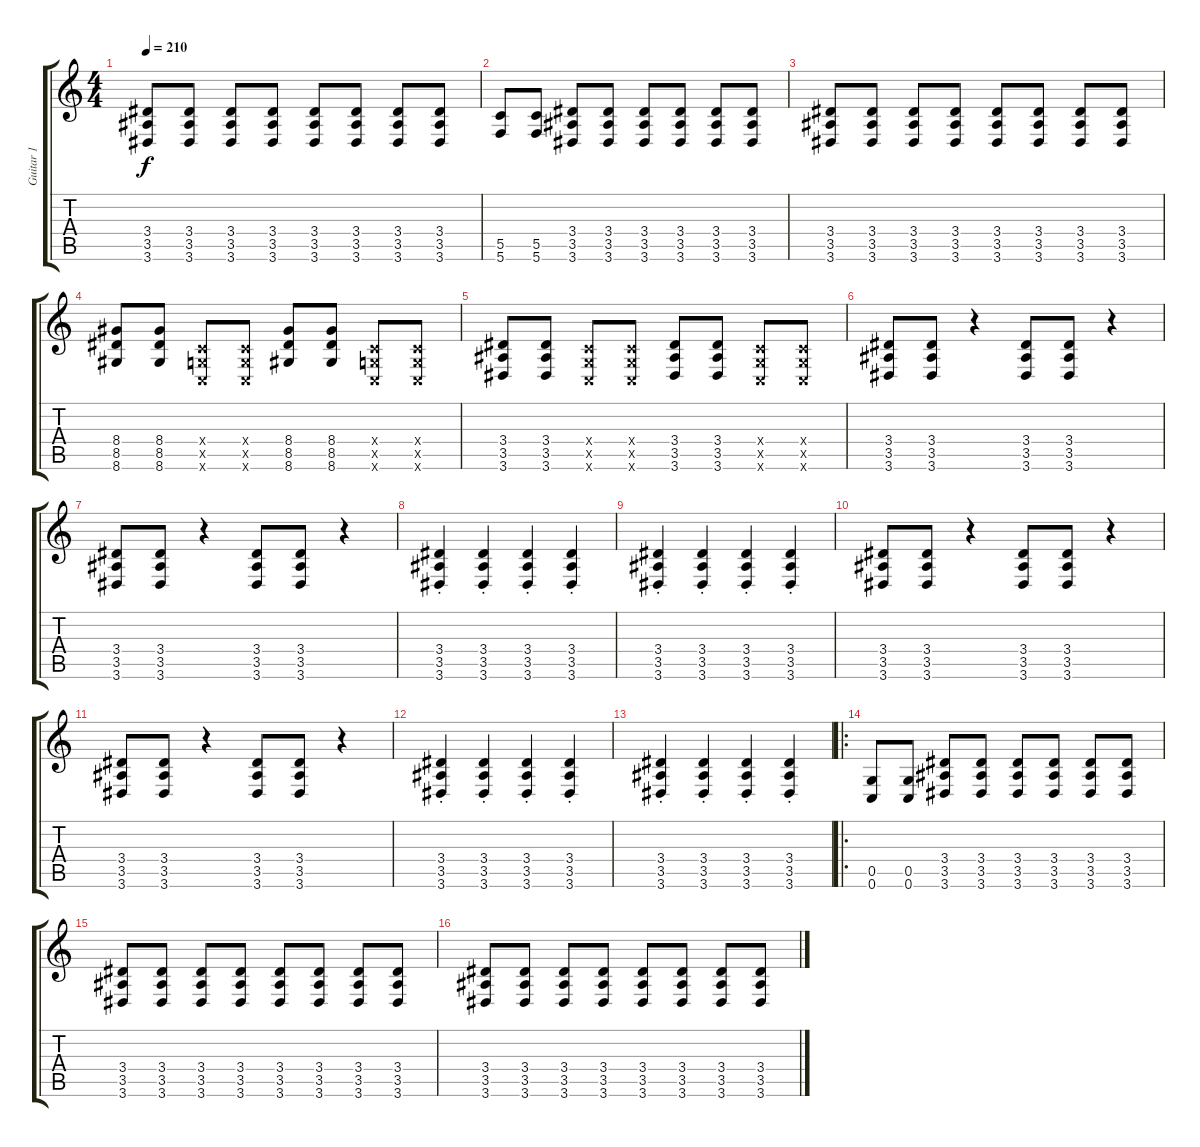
\track ("Guitar 1" "Guitar 1") {instrument distortionguitar}
\staff {score tabs}
\tuning (D4 A3 F3 C3 G2 C2) {hide}
\ts (4 4)
\tempo 210
\clef g2
\ks c
(3.4 3.5 3.6).8{dy f} (3.4 3.5 3.6).8 (3.4 3.5 3.6).8 (3.4 3.5 3.6).8 (3.4 3.5 3.6).8 (3.4 3.5 3.6).8 (3.4 3.5 3.6).8 (3.4 3.5 3.6).8 |
(5.5 5.6).8 (5.5 5.6).8 (3.4 3.5 3.6).8 (3.4 3.5 3.6).8 (3.4 3.5 3.6).8 (3.4 3.5 3.6).8 (3.4 3.5 3.6).8 (3.4 3.5 3.6).8 |
(3.4 3.5 3.6).8 (3.4 3.5 3.6).8 (3.4 3.5 3.6).8 (3.4 3.5 3.6).8 (3.4 3.5 3.6).8 (3.4 3.5 3.6).8 (3.4 3.5 3.6).8 (3.4 3.5 3.6).8 |
(8.4 8.5 8.6).8 (8.4 8.5 8.6).8 (0.4{x} 0.5{x} 0.6{x}).8 (0.4{x} 0.5{x} 0.6{x}).8 (8.4 8.5 8.6).8 (8.4 8.5 8.6).8 (0.4{x} 0.5{x} 0.6{x}).8 (0.4{x} 0.5{x} 0.6{x}).8 |
(3.4 3.5 3.6).8 (3.4 3.5 3.6).8 (0.4{x} 0.5{x} 0.6{x}).8 (0.4{x} 0.5{x} 0.6{x}).8 (3.4 3.5 3.6).8 (3.4 3.5 3.6).8 (0.4{x} 0.5{x} 0.6{x}).8 (0.4{x} 0.5{x} 0.6{x}).8 |
(3.4 3.5 3.6).8 (3.4 3.5 3.6).8 r.4 (3.4 3.5 3.6).8 (3.4 3.5 3.6).8 r.4 |
(3.4 3.5 3.6).8 (3.4 3.5 3.6).8 r.4 (3.4 3.5 3.6).8 (3.4 3.5 3.6).8 r.4 |
(3.4{st} 3.5{st} 3.6{st}).4 (3.4{st} 3.5{st} 3.6{st}).4 (3.4{st} 3.5{st} 3.6{st}).4 (3.4{st} 3.5{st} 3.6{st}).4 |
(3.4{st} 3.5{st} 3.6{st}).4 (3.4{st} 3.5{st} 3.6{st}).4 (3.4{st} 3.5{st} 3.6{st}).4 (3.4{st} 3.5{st} 3.6{st}).4 |
(3.4 3.5 3.6).8 (3.4 3.5 3.6).8 r.4 (3.4 3.5 3.6).8 (3.4 3.5 3.6).8 r.4 |
(3.4 3.5 3.6).8 (3.4 3.5 3.6).8 r.4 (3.4 3.5 3.6).8 (3.4 3.5 3.6).8 r.4 |
(3.4{st} 3.5{st} 3.6{st}).4 (3.4{st} 3.5{st} 3.6{st}).4 (3.4{st} 3.5{st} 3.6{st}).4 (3.4{st} 3.5{st} 3.6{st}).4 |
(3.4{st} 3.5{st} 3.6{st}).4 (3.4{st} 3.5{st} 3.6{st}).4 (3.4{st} 3.5{st} 3.6{st}).4 (3.4{st} 3.5{st} 3.6{st}).4 |
\ro
(0.5 0.6).8 (0.5 0.6).8 (3.4 3.5 3.6).8 (3.4 3.5 3.6).8 (3.4 3.5 3.6).8 (3.4 3.5 3.6).8 (3.4 3.5 3.6).8 (3.4 3.5 3.6).8 |
(3.4 3.5 3.6).8 (3.4 3.5 3.6).8 (3.4 3.5 3.6).8 (3.4 3.5 3.6).8 (3.4 3.5 3.6).8 (3.4 3.5 3.6).8 (3.4 3.5 3.6).8 (3.4 3.5 3.6).8 |
(3.4 3.5 3.6).8 (3.4 3.5 3.6).8 (3.4 3.5 3.6).8 (3.4 3.5 3.6).8 (3.4 3.5 3.6).8 (3.4 3.5 3.6).8 (3.4 3.5 3.6).8 (3.4 3.5 3.6).8
